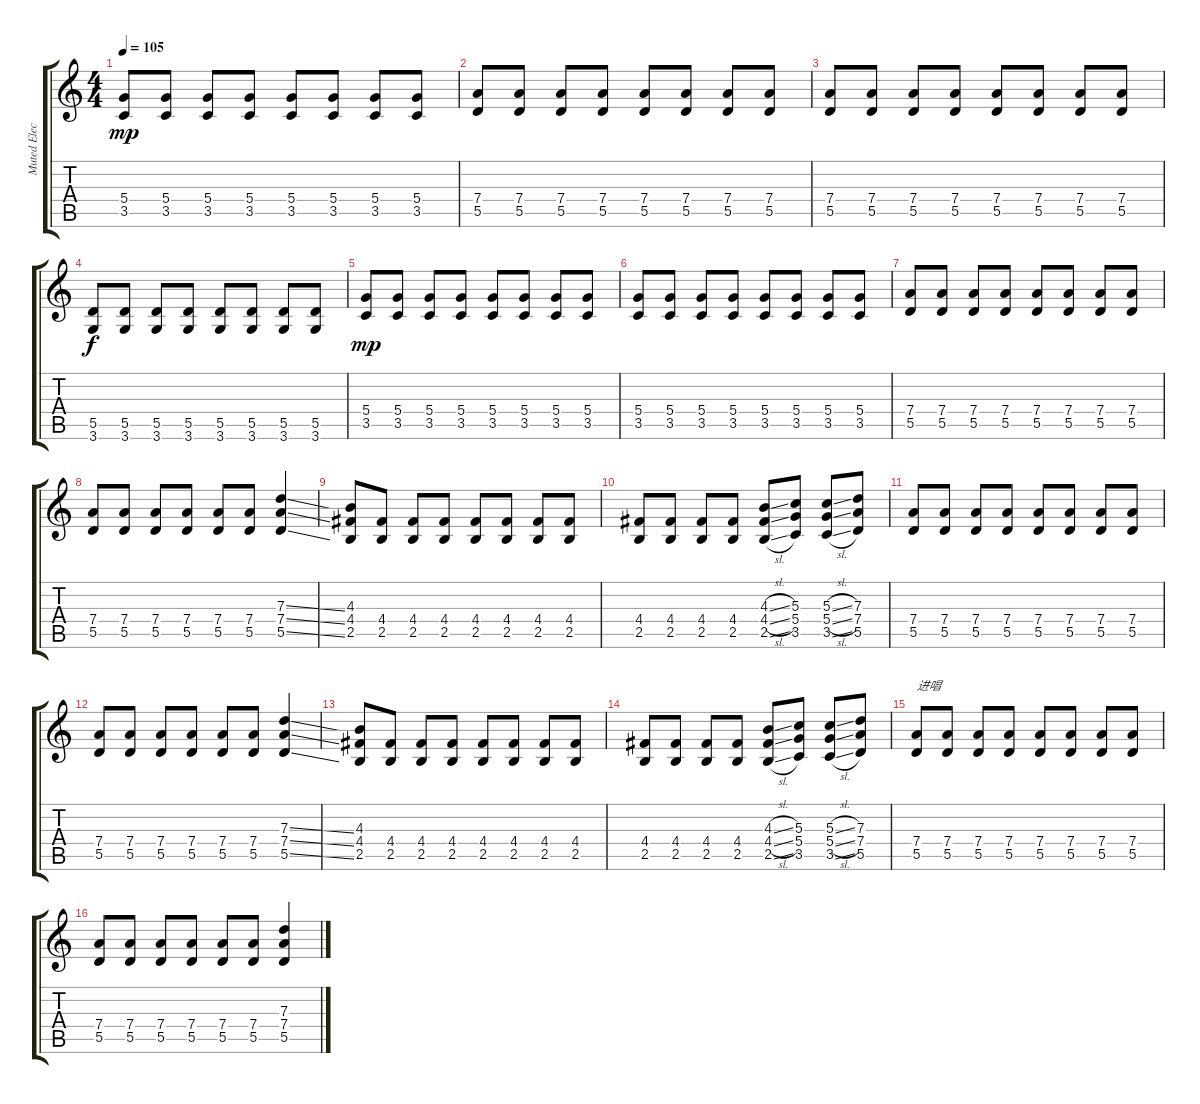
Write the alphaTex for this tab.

\track ("Muted Electric Guitar" "Muted Elec") {instrument electricguitarmuted}
\staff {score tabs}
\tuning (E4 B3 G3 D3 A2 E2) {hide}
\ts (4 4)
\tempo 105
\clef g2
\ks c
(5.4 3.5).8{dy mp} (5.4 3.5).8 (5.4 3.5).8 (5.4 3.5).8 (5.4 3.5).8 (5.4 3.5).8 (5.4 3.5).8 (5.4 3.5).8 |
(7.4 5.5).8 (7.4 5.5).8 (7.4 5.5).8 (7.4 5.5).8 (7.4 5.5).8 (7.4 5.5).8 (7.4 5.5).8 (7.4 5.5).8 |
(7.4 5.5).8 (7.4 5.5).8 (7.4 5.5).8 (7.4 5.5).8 (7.4 5.5).8 (7.4 5.5).8 (7.4 5.5).8 (7.4 5.5).8 |
(5.5 3.6).8{dy f} (5.5 3.6).8 (5.5 3.6).8 (5.5 3.6).8 (5.5 3.6).8 (5.5 3.6).8 (5.5 3.6).8 (5.5 3.6).8 |
(5.4 3.5).8{dy mp} (5.4 3.5).8 (5.4 3.5).8 (5.4 3.5).8 (5.4 3.5).8 (5.4 3.5).8 (5.4 3.5).8 (5.4 3.5).8 |
(5.4 3.5).8 (5.4 3.5).8 (5.4 3.5).8 (5.4 3.5).8 (5.4 3.5).8 (5.4 3.5).8 (5.4 3.5).8 (5.4 3.5).8 |
(7.4 5.5).8 (7.4 5.5).8 (7.4 5.5).8 (7.4 5.5).8 (7.4 5.5).8 (7.4 5.5).8 (7.4 5.5).8 (7.4 5.5).8 |
(7.4 5.5).8 (7.4 5.5).8 (7.4 5.5).8 (7.4 5.5).8 (7.4 5.5).8 (7.4 5.5).8 (7.3{ss} 7.4{ss} 5.5{ss}).4 |
(4.3 4.4 2.5).8 (4.4 2.5).8 (4.4 2.5).8 (4.4 2.5).8 (4.4 2.5).8 (4.4 2.5).8 (4.4 2.5).8 (4.4 2.5).8 |
(4.4 2.5).8 (4.4 2.5).8 (4.4 2.5).8 (4.4 2.5).8 (4.3{sl} 4.4{sl} 2.5{sl}).8 (5.3 5.4 3.5).8 (5.3{sl} 5.4{sl} 3.5{sl}).8 (7.3 7.4 5.5).8 |
(7.4 5.5).8 (7.4 5.5).8 (7.4 5.5).8 (7.4 5.5).8 (7.4 5.5).8 (7.4 5.5).8 (7.4 5.5).8 (7.4 5.5).8 |
(7.4 5.5).8 (7.4 5.5).8 (7.4 5.5).8 (7.4 5.5).8 (7.4 5.5).8 (7.4 5.5).8 (7.3{ss} 7.4{ss} 5.5{ss}).4 |
(4.3 4.4 2.5).8 (4.4 2.5).8 (4.4 2.5).8 (4.4 2.5).8 (4.4 2.5).8 (4.4 2.5).8 (4.4 2.5).8 (4.4 2.5).8 |
(4.4 2.5).8 (4.4 2.5).8 (4.4 2.5).8 (4.4 2.5).8 (4.3{sl} 4.4{sl} 2.5{sl}).8 (5.3 5.4 3.5).8 (5.3{sl} 5.4{sl} 3.5{sl}).8 (7.3 7.4 5.5).8 |
(7.4 5.5).8{txt "进唱"} (7.4 5.5).8 (7.4 5.5).8 (7.4 5.5).8 (7.4 5.5).8 (7.4 5.5).8 (7.4 5.5).8 (7.4 5.5).8 |
(7.4 5.5).8 (7.4 5.5).8 (7.4 5.5).8 (7.4 5.5).8 (7.4 5.5).8 (7.4 5.5).8 (7.3{ss} 7.4{ss} 5.5{ss}).4
